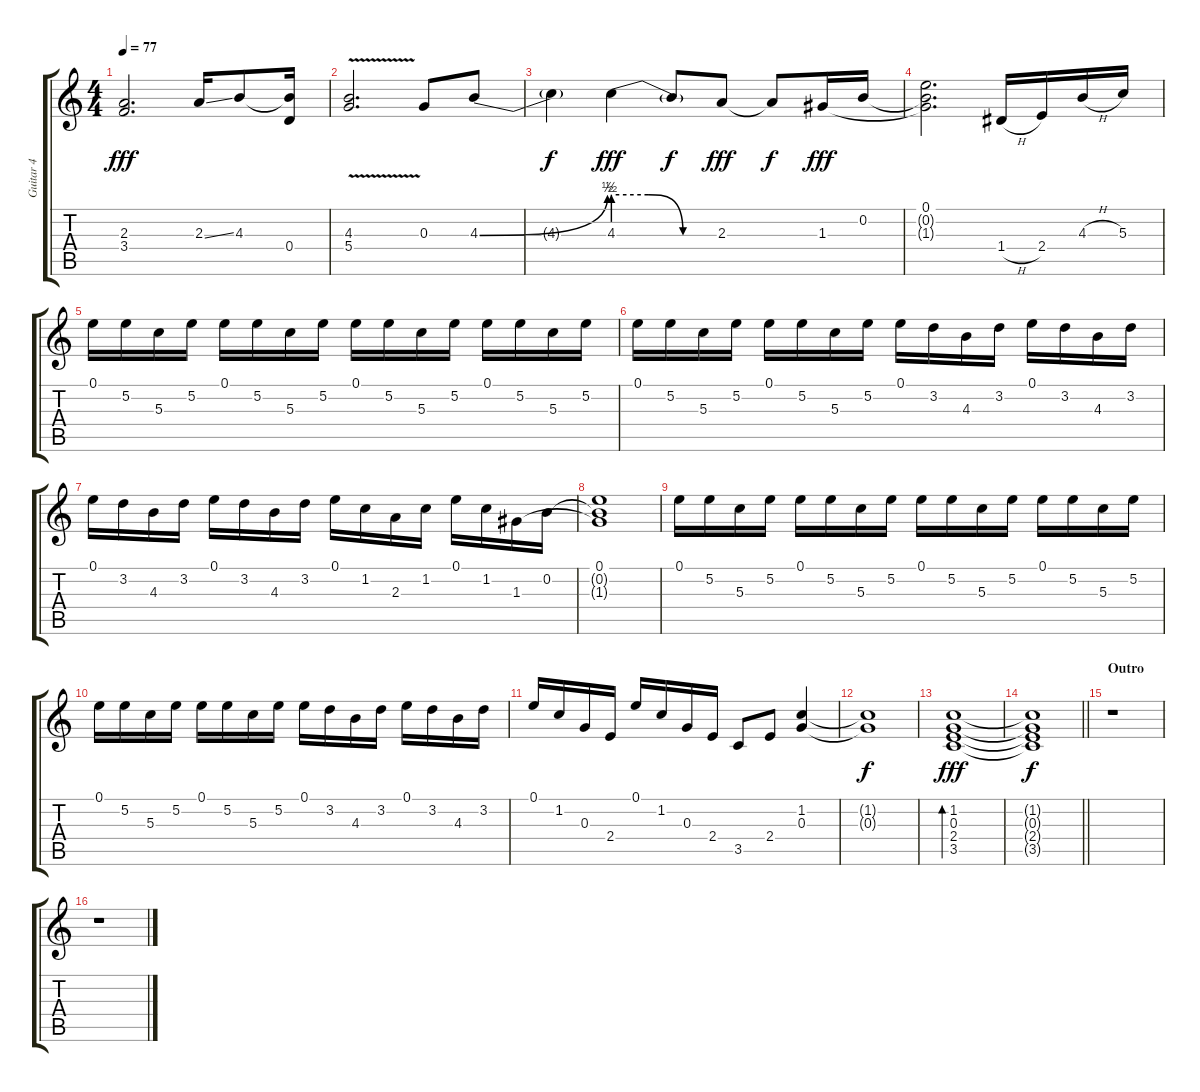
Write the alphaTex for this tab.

\track ("Guitar 4" "Guitar 4") {instrument electricguitarclean}
\staff {score tabs}
\tuning (E4 B3 G3 D3 A2 E2) {hide}
\ts (4 4)
\tempo 77
\clef g2
\ks c
(2.3 3.4).2{d dy fff} 2.3{ss}.16 4.3.8 (4.3{t} 0.4).16 |
(4.3{v} 5.4).2{d} 0.3.8 4.3{be (bend 0 0 60 2)}.8 |
4.3{t}.4{dy f} 4.3{be (custom 0 2 20 2 40 0 60 0)}.4{dy fff} 4.3{t}.8{dy f} 2.3.8{dy fff} 2.3{t}.8{dy f} 1.3.16{dy fff} 0.2.16 |
(0.1 0.2{t} 1.3{t}).2{d} 1.4{h}.16 2.4.16 4.3{h}.16 5.3.16 |
0.1.16 5.2.16 5.3.16 5.2.16 0.1.16 5.2.16 5.3.16 5.2.16 0.1.16 5.2.16 5.3.16 5.2.16 0.1.16 5.2.16 5.3.16 5.2.16 |
0.1.16 5.2.16 5.3.16 5.2.16 0.1.16 5.2.16 5.3.16 5.2.16 0.1.16 3.2.16 4.3.16 3.2.16 0.1.16 3.2.16 4.3.16 3.2.16 |
0.1.16 3.2.16 4.3.16 3.2.16 0.1.16 3.2.16 4.3.16 3.2.16 0.1.16 1.2.16 2.3.16 1.2.16 0.1.16 1.2.16 1.3.16 0.2.16 |
(0.1 0.2{t} 1.3{t}).1 |
0.1.16 5.2.16 5.3.16 5.2.16 0.1.16 5.2.16 5.3.16 5.2.16 0.1.16 5.2.16 5.3.16 5.2.16 0.1.16 5.2.16 5.3.16 5.2.16 |
0.1.16 5.2.16 5.3.16 5.2.16 0.1.16 5.2.16 5.3.16 5.2.16 0.1.16 3.2.16 4.3.16 3.2.16 0.1.16 3.2.16 4.3.16 3.2.16 |
0.1.16 1.2.16 0.3.16 2.4.16 0.1.16 1.2.16 0.3.16 2.4.16 3.5.8 2.4.8 (1.2 0.3).4 |
(1.2{t} 0.3{t}).1{dy f} |
(1.2 0.3 2.4 3.5).1{bd 240 dy fff} |
\barLineRight lightlight
(1.2{t} 0.3{t} 2.4{t} 3.5{t}).1{dy f} |
\section ("" "Outro")
r.1 |
r.1
